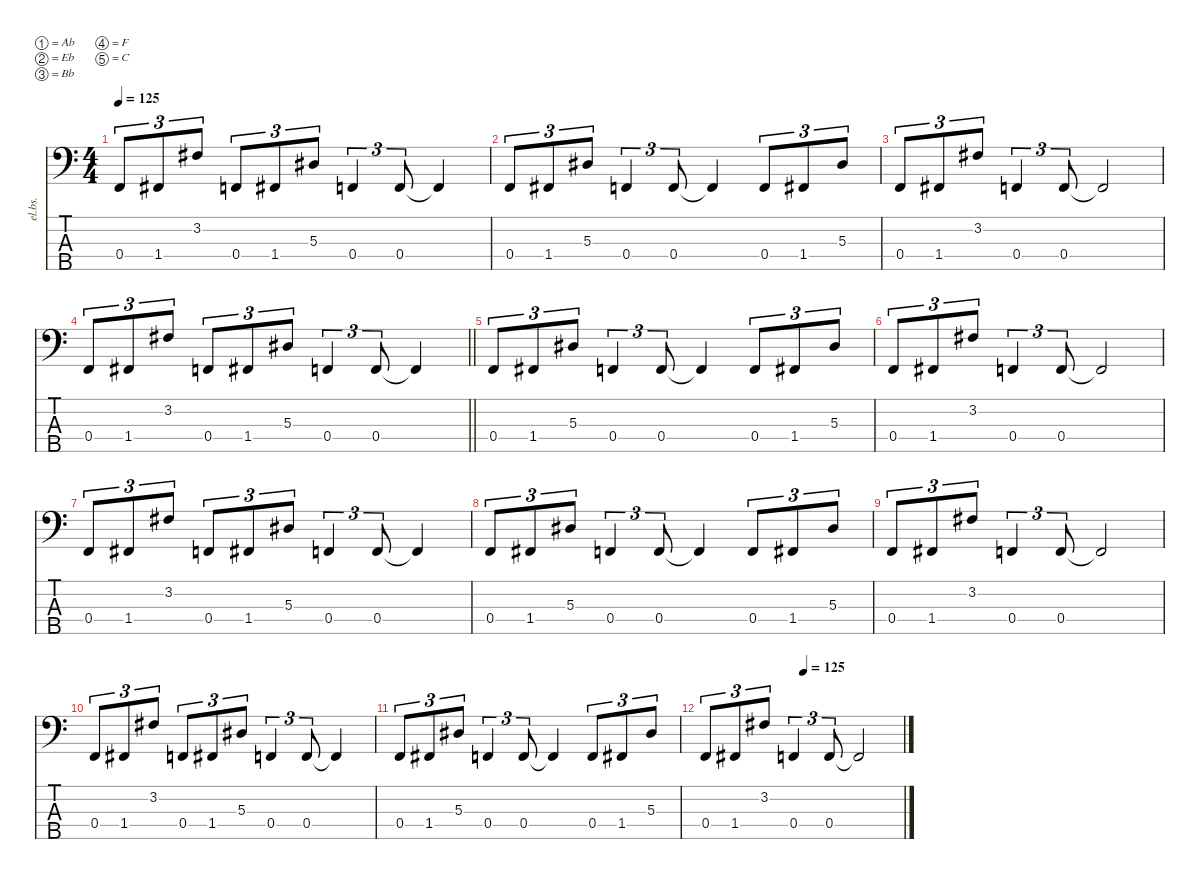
\defaultSystemsLayout 4
\hideDynamics
\bracketExtendMode nobrackets
\track ("BASS (Dick Lovgren)" "el.bs.") {instrument slapbass1}
\staff {score tabs}
\tuning (Ab2 Eb2 Bb1 F1 C1)
\ts (4 4)
\tempo 125
\clef f4
\ks c
0.4.8{tu (3 2) dy f} 1.4{acc #}.8{tu (3 2)} 3.2{acc #}.8{tu (3 2)} 0.4.8{tu (3 2)} 1.4{acc #}.8{tu (3 2)} 5.3{acc #}.8{tu (3 2)} 0.4.4{tu (3 2)} 0.4.8{tu (3 2)} 0.4{t}.4 |
0.4.8{tu (3 2)} 1.4{acc #}.8{tu (3 2)} 5.3{acc #}.8{tu (3 2)} 0.4.4{tu (3 2)} 0.4.8{tu (3 2)} 0.4{t}.4 0.4.8{tu (3 2)} 1.4{acc #}.8{tu (3 2)} 5.3{acc #}.8{tu (3 2)} |
0.4.8{tu (3 2)} 1.4{acc #}.8{tu (3 2)} 3.2{acc #}.8{tu (3 2)} 0.4.4{tu (3 2)} 0.4.8{tu (3 2)} 0.4{t}.2 |
\barLineRight lightlight
0.4.8{tu (3 2)} 1.4{acc #}.8{tu (3 2)} 3.2{acc #}.8{tu (3 2)} 0.4.8{tu (3 2)} 1.4{acc #}.8{tu (3 2)} 5.3{acc #}.8{tu (3 2)} 0.4.4{tu (3 2)} 0.4.8{tu (3 2)} 0.4{t}.4 |
0.4.8{tu (3 2)} 1.4{acc #}.8{tu (3 2)} 5.3{acc #}.8{tu (3 2)} 0.4.4{tu (3 2)} 0.4.8{tu (3 2)} 0.4{t}.4 0.4.8{tu (3 2)} 1.4{acc #}.8{tu (3 2)} 5.3{acc #}.8{tu (3 2)} |
0.4.8{tu (3 2)} 1.4{acc #}.8{tu (3 2)} 3.2{acc #}.8{tu (3 2)} 0.4.4{tu (3 2)} 0.4.8{tu (3 2)} 0.4{t}.2 |
0.4.8{tu (3 2)} 1.4{acc #}.8{tu (3 2)} 3.2{acc #}.8{tu (3 2)} 0.4.8{tu (3 2)} 1.4{acc #}.8{tu (3 2)} 5.3{acc #}.8{tu (3 2)} 0.4.4{tu (3 2)} 0.4.8{tu (3 2)} 0.4{t}.4 |
0.4.8{tu (3 2)} 1.4{acc #}.8{tu (3 2)} 5.3{acc #}.8{tu (3 2)} 0.4.4{tu (3 2)} 0.4.8{tu (3 2)} 0.4{t}.4 0.4.8{tu (3 2)} 1.4{acc #}.8{tu (3 2)} 5.3{acc #}.8{tu (3 2)} |
0.4.8{tu (3 2)} 1.4{acc #}.8{tu (3 2)} 3.2{acc #}.8{tu (3 2)} 0.4.4{tu (3 2)} 0.4.8{tu (3 2)} 0.4{t}.2 |
0.4.8{tu (3 2)} 1.4{acc #}.8{tu (3 2)} 3.2{acc #}.8{tu (3 2)} 0.4.8{tu (3 2)} 1.4{acc #}.8{tu (3 2)} 5.3{acc #}.8{tu (3 2)} 0.4.4{tu (3 2)} 0.4.8{tu (3 2)} 0.4{t}.4 |
0.4.8{tu (3 2)} 1.4{acc #}.8{tu (3 2)} 5.3{acc #}.8{tu (3 2)} 0.4.4{tu (3 2)} 0.4.8{tu (3 2)} 0.4{t}.4 0.4.8{tu (3 2)} 1.4{acc #}.8{tu (3 2)} 5.3{acc #}.8{tu (3 2)} |
\tempo (125 0.5)
0.4.8{tu (3 2)} 1.4{acc #}.8{tu (3 2)} 3.2{acc #}.8{tu (3 2)} 0.4.4{tu (3 2)} 0.4.8{tu (3 2)} 0.4{t}.2
